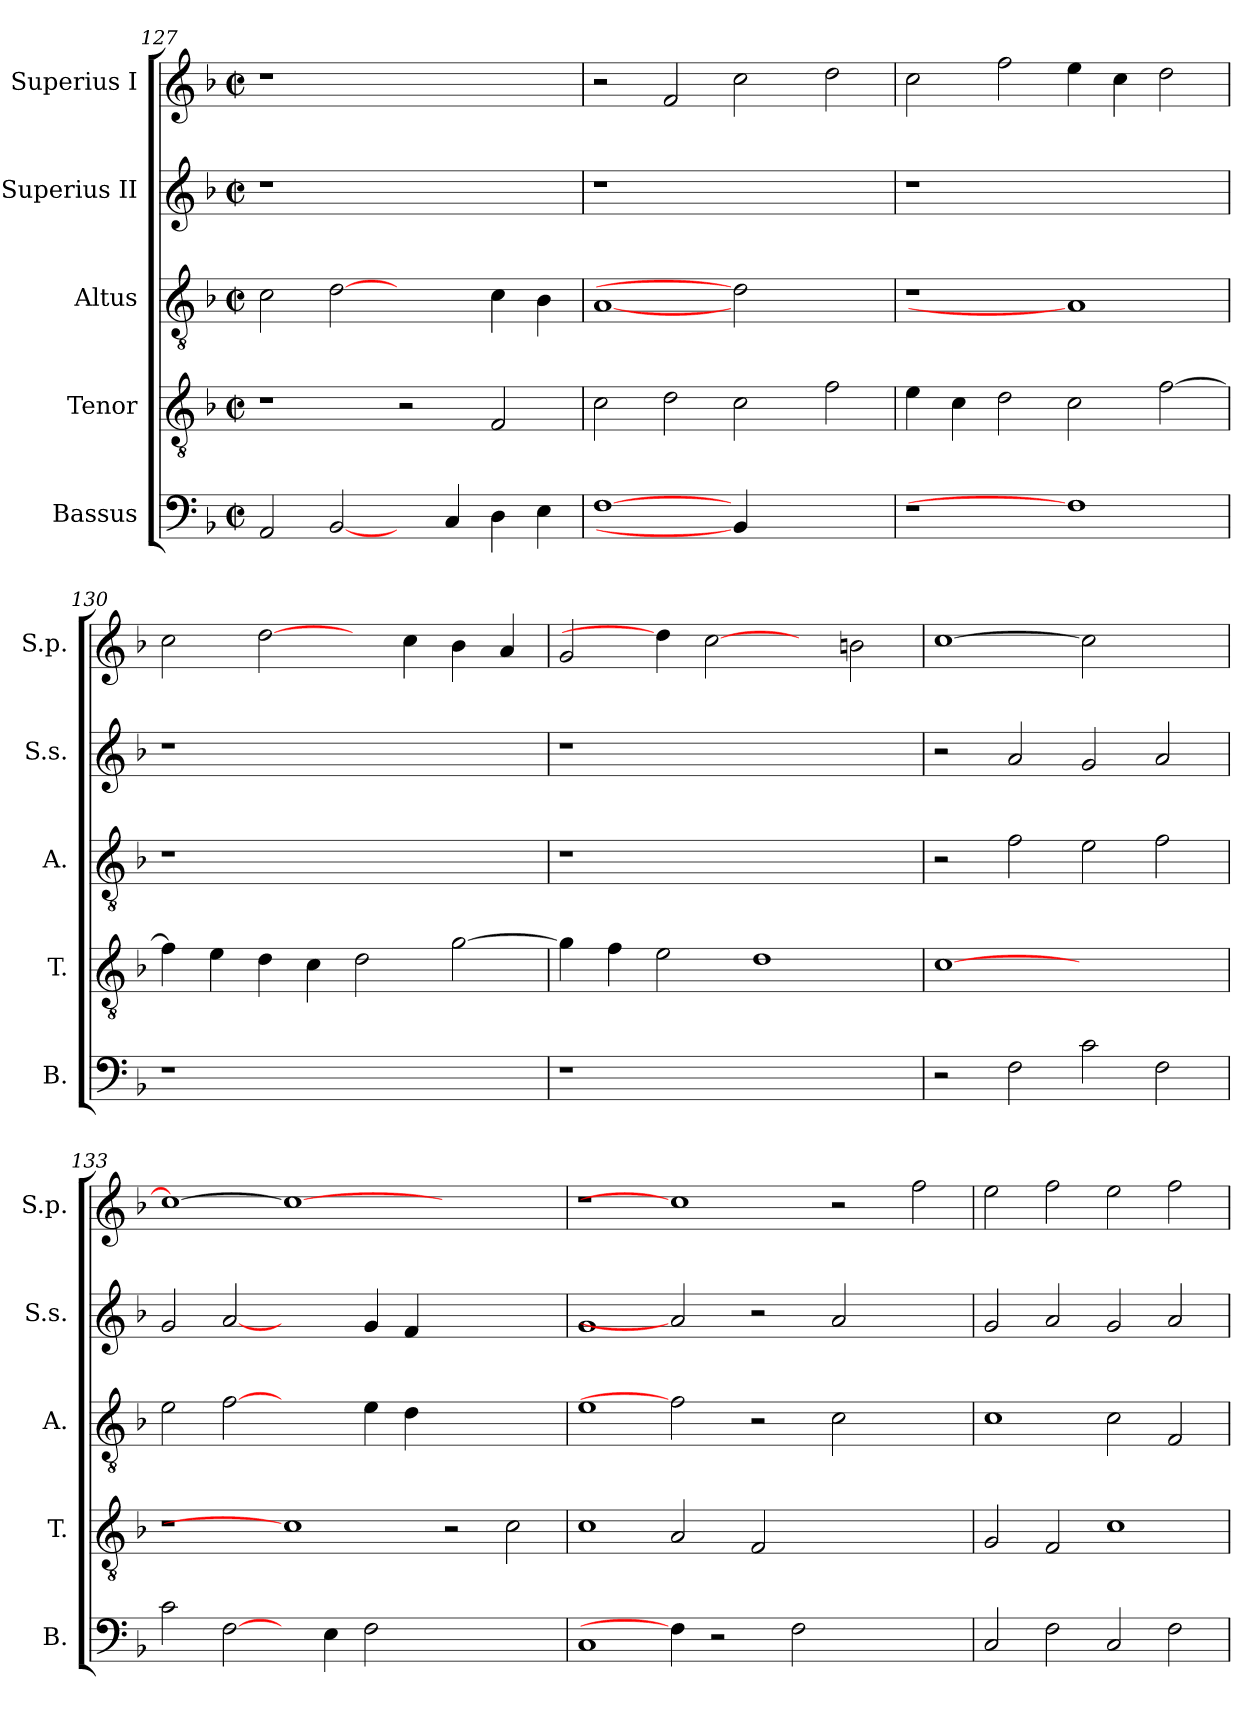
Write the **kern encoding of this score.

**kern	**kern	**kern	**kern	**kern
*part5	*part4	*part3	*part2	*part1
*staff5	*staff4	*staff3	*staff2	*staff1
*I"Bassus	*I"Tenor	*I"Altus	*I"Superius II	*I"Superius I
*I'B.	*I'T.	*I'A.	*I'S.s.	*I'S.p.
*clefF4	*clefGv2	*clefGv2	*clefG2	*clefG2
*	*ITrd7c12	*ITrd7c12	*	*
*k[b-]	*k[b-]	*k[b-]	*k[b-]	*k[b-]
*F:	*F:	*F:	*F:	*F:
*M2/2	*M2/2	*M2/2	*M2/2	*M2/2
*met(c|)	*met(c|)	*met(c|)	*met(c|)	*met(c|)
=127	=127	=127	=127	=127
!	!	!	!LO:N:vis=1	!LO:N:vis=1
2AAi/	1r	2Ci\	1r	1r
[2BB-i/	.	[2Di	.	.
4ryy	2r	2ryy	1ryy	1ryy
4Ci/	.	.	.	.
4Di\	2FFi/	4Ci\	.	.
4Ei\	.	4BB-i\	.	.
=128	=128	=128	=128	=128
!	!	!	!LO:N:vis=1	!
[1Fi	2Ci\	[1AAi	1r	2r
.	2Di\	.	.	2fi/
4BB-i/]	2Ci\	2Di]	1ryy	2cci\
2.ryy	.	.	.	.
.	2Fi\	2ryy	.	2ddi\
=129	=129	=129	=129	=129
!LO:N:vis=1	!	!LO:N:vis=1	!LO:N:vis=1	!
1r	4Ei\	1r	1r	2cci\
.	4Ci\	.	.	.
.	2Di\	.	.	2ffi\
1Fi]	2Ci\	1AAi]	1ryy	4eei\
.	.	.	.	4cci\
.	[>2Fi\	.	.	2ddi\
!!LO:LB:g=z
=130	=130	=130	=130	=130
!LO:N:vis=1	!	!LO:N:vis=1	!LO:N:vis=1	!
1r	4Fi\]	1r	1r	2cci\
.	4Ei\	.	.	.
.	4Di\	.	.	[2ddi\
.	4Ci\	.	.	.
1ryy	2Di\	1ryy	1ryy	4ryy
.	.	.	.	4cci\
.	[>2Gi\	.	.	4b-i\
.	.	.	.	4ai/
=131	=131	=131	=131	=131
!LO:N:vis=1	!	!LO:N:vis=1	!LO:N:vis=1	!
1r	4Gi\]	1r	1r	2gi/
.	4Fi\	.	.	.
.	2Ei\	.	.	4ddi\]
.	.	.	.	[2cci
1ryy	1Di	1ryy	1ryy	.
.	.	.	.	4ryy
.	.	.	.	2bni\
=132	=132	=132	=132	=132
2r	[1Ci	2r	2r	[>1cci
2Fi\	.	2Fi\	2ai/	.
2ci\	1ryy	2Ei\	2gi/	2cci]
2Fi\	.	2Fi\	2ai/	2ryy
=133	=133	=133	=133	=133
2ci\	1r	2Ei\	2gi/	1cci_>
[2Fi\	.	[2Fi	[2ai	.
4ryy	1Ci]	2ryy	2ryy	1cci_
4Ei\	.	.	.	.
2Fi\	.	4Ei\	4gi/	.
.	.	4Di\	4fi/	.
1ryy	2r	1ryy	1ryy	1ryy
.	2Ci\	.	.	.
=134	=134	=134	=134	=134
1Ci	1Ci	1Ei	1gi	1r
4Fi\]	2AAi/	2Fi]	2ai]	1cci]
2r	.	.	.	.
.	2FFi/	2r	2r	.
2Fi\	.	.	.	.
.	1ryy	2Ci\	2ai/	2r
2.ryy	.	.	.	.
.	.	2ryy	2ryy	2ffi\
!!LO:PB:g=z
=135	=135	=135	=135	=135
2Ci/	2GGi/	1Ci	2gi/	2eei\
2Fi\	2FFi/	.	2ai/	2ffi\
2Ci/	1Ci	2Ci\	2gi/	2eei\
2Fi\	.	2FFi/	2ai/	2ffi\
=	=	=	=	=
*-	*-	*-	*-	*-
